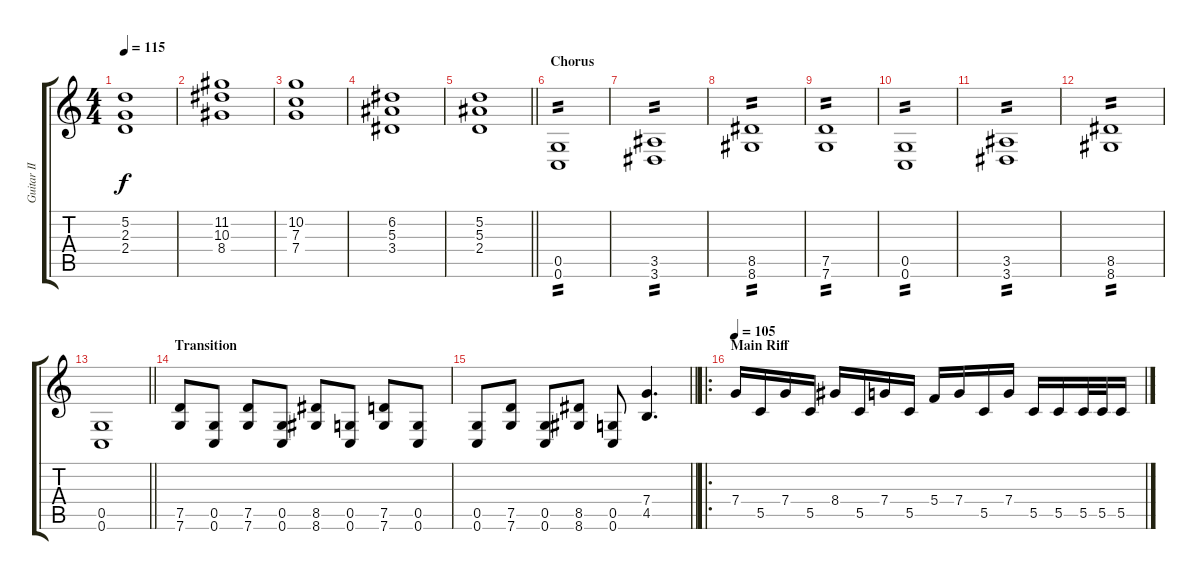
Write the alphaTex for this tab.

\track ("Guitar II" "Guitar II") {mute instrument distortionguitar}
\staff {score tabs}
\tuning (D4 A3 F3 C3 G2 C2) {hide}
\ts (4 4)
\tempo 115
\clef g2
\ks c
(5.2 2.3 2.4).1{dy f} |
(11.2 10.3 8.4).1 |
(10.2 7.3 7.4).1 |
(6.2 5.3 3.4).1 |
\barLineRight lightlight
(5.2 5.3 2.4).1 |
\section ("" "Chorus")
(0.5 0.6).1{tp 2} |
(3.5 3.6).1{tp 2} |
(8.5 8.6).1{tp 2} |
(7.5 7.6).1{tp 2} |
(0.5 0.6).1{tp 2} |
(3.5 3.6).1{tp 2} |
(8.5 8.6).1{tp 2} |
\barLineRight lightlight
(0.5 0.6).1 |
\section ("" "Transition")
(7.5 7.6).8 (0.5 0.6).8 (7.5 7.6).8 (0.5 0.6).8 (8.5 8.6).8 (0.5 0.6).8 (7.5 7.6).8 (0.5 0.6).8 |
\barLineRight lightlight
(0.5 0.6).8 (7.5 7.6).8 (0.5 0.6).8 (8.5 8.6).8 (0.5 0.6).8 (7.4 4.5).4{d} |
\ro
\section ("" "Main Riff")
\tempo 105
7.4.16 5.5.16 7.4.16 5.5.16 8.4.16 5.5.16 7.4.16 5.5.16 5.4.16 7.4.16 5.5.16 7.4.16 5.5.16 5.5.16 5.5.32 5.5.32 5.5.16
